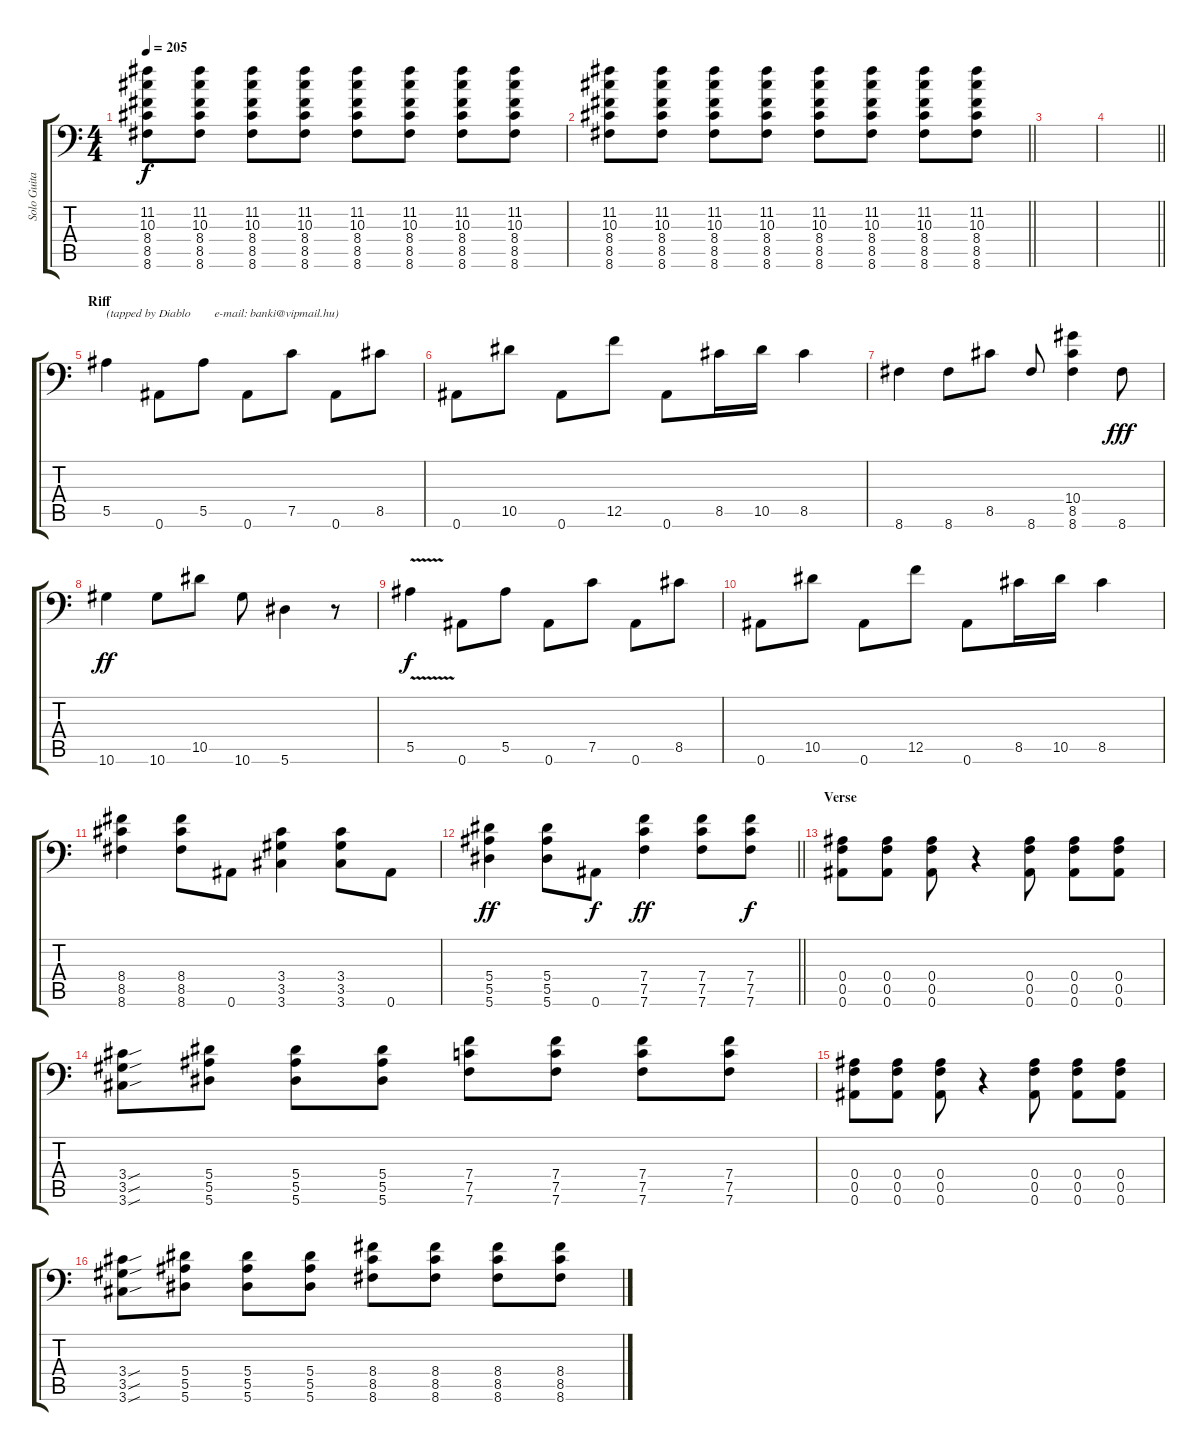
\track ("Solo Guitar" "Solo Guita") {instrument distortionguitar}
\staff {score tabs}
\tuning (C4 G3 Eb3 Bb2 F2 Bb1) {hide}
\ts (4 4)
\tempo 205
\clef f4
\ks c
(11.2 10.3 8.4 8.5 8.6).8{dy f} (11.2 10.3 8.4 8.5 8.6).8 (11.2 10.3 8.4 8.5 8.6).8 (11.2 10.3 8.4 8.5 8.6).8 (11.2 10.3 8.4 8.5 8.6).8 (11.2 10.3 8.4 8.5 8.6).8 (11.2 10.3 8.4 8.5 8.6).8 (11.2 10.3 8.4 8.5 8.6).8 |
\barLineRight lightlight
(11.2 10.3 8.4 8.5 8.6).8 (11.2 10.3 8.4 8.5 8.6).8 (11.2 10.3 8.4 8.5 8.6).8 (11.2 10.3 8.4 8.5 8.6).8 (11.2 10.3 8.4 8.5 8.6).8 (11.2 10.3 8.4 8.5 8.6).8 (11.2 10.3 8.4 8.5 8.6).8 (11.2 10.3 8.4 8.5 8.6).8 |
|
\barLineRight lightlight
|
\section ("" "Riff")
5.5.4{txt "(tapped by Diablo        e-mail: banki@vipmail.hu)"} 0.6.8 5.5.8 0.6.8 7.5.8 0.6.8 8.5.8 |
0.6.8 10.5.8 0.6.8 12.5.8 0.6.8 8.5.16 10.5.16 8.5.4 |
8.6.4 8.6.8 8.5.8 8.6.8{beam Up} (10.4 8.5 8.6).4 8.6.8{dy fff} |
10.6.4{dy ff} 10.6.8 10.5.8 10.6.8 5.6.4 r.8 |
5.5{v}.4{dy f} 0.6.8 5.5.8 0.6.8 7.5.8 0.6.8 8.5.8 |
0.6.8 10.5.8 0.6.8 12.5.8 0.6.8 8.5.16 10.5.16 8.5.4 |
(8.4 8.5 8.6).4 (8.4 8.5 8.6).8 0.6.8 (3.4 3.5 3.6).4 (3.4 3.5 3.6).8 0.6.8 |
\barLineRight lightlight
(5.4 5.5 5.6).4{dy ff} (5.4 5.5 5.6).8 0.6.8{dy f} (7.4 7.5 7.6).4{dy ff} (7.4 7.5 7.6).8 (7.4 7.5 7.6).8{dy f} |
\section ("" "Verse")
(0.4 0.5 0.6).8{balance 0} (0.4 0.5 0.6).8 (0.4 0.5 0.6).8 r.4 (0.4 0.5 0.6).8 (0.4 0.5 0.6).8 (0.4 0.5 0.6).8 |
(3.4{sou} 3.5{sou} 3.6{sou}).8 (5.4 5.5 5.6).8 (5.4 5.5 5.6).8 (5.4 5.5 5.6).8 (7.4 7.5 7.6).8 (7.4 7.5 7.6).8 (7.4 7.5 7.6).8 (7.4 7.5 7.6).8 |
(0.4 0.5 0.6).8 (0.4 0.5 0.6).8 (0.4 0.5 0.6).8 r.4 (0.4 0.5 0.6).8 (0.4 0.5 0.6).8 (0.4 0.5 0.6).8 |
(3.4{sou} 3.5{sou} 3.6{sou}).8 (5.4 5.5 5.6).8 (5.4 5.5 5.6).8 (5.4 5.5 5.6).8 (8.4 8.5 8.6).8 (8.4 8.5 8.6).8 (8.4 8.5 8.6).8 (8.4 8.5 8.6).8
